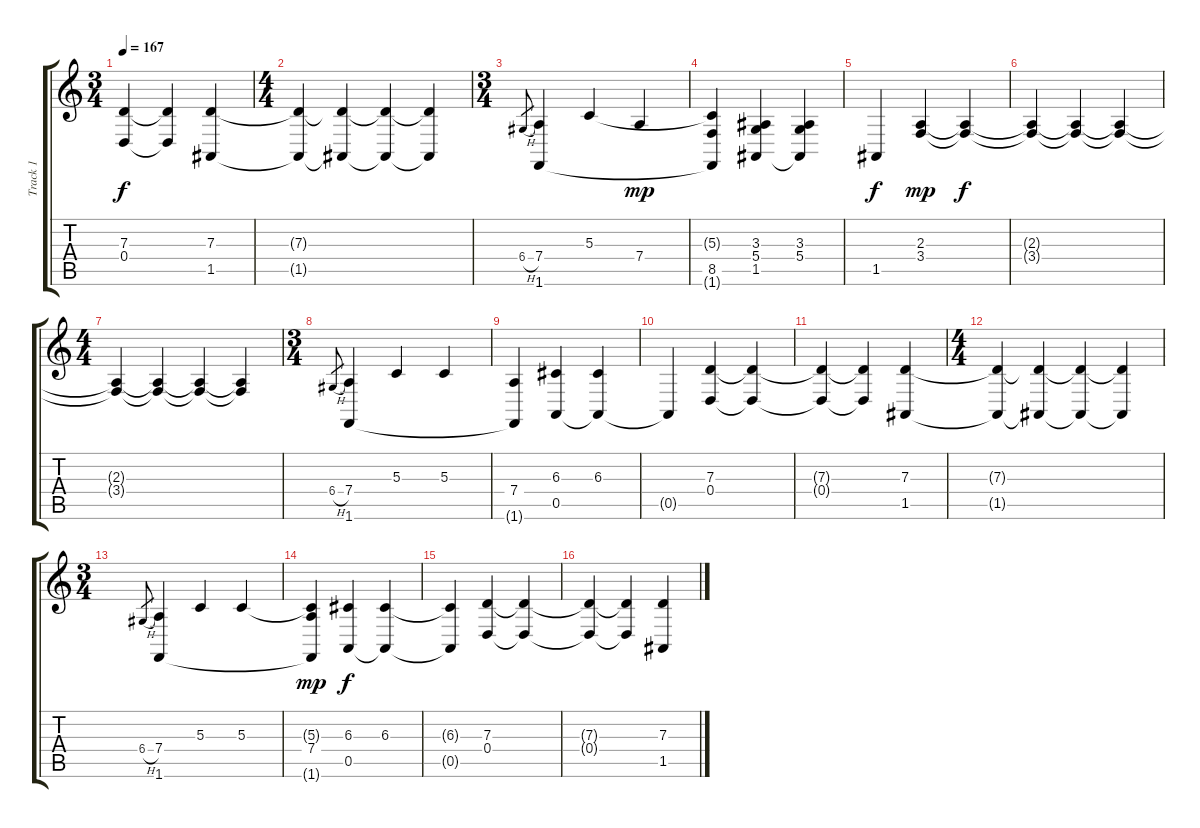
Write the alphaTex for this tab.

\track ("Track 1" "Track 1") {instrument brightacousticpiano}
\staff {score tabs}
\tuning (E4 B3 G3 D3 A2 E2) {hide}
\ts (3 4)
\tempo 167
\clef g2
\ks c
(7.3{t} 0.4{t}).4{dy f} (7.3{t} 0.4{t}).4 (7.3 1.5).4 |
\ts (4 4)
(7.3{t} 1.5{t}).4 (7.3{t} 1.5{t}).4 (7.3{t} 1.5{t}).4 (7.3{t} 1.5{t}).4 |
\ts (3 4)
6.4{h}.8{gr} (7.4 1.6).4 5.3.4 7.4.4{dy mp} |
(5.3{t} 8.5 1.6{t}).4 (3.3 5.4 1.5).4 (3.3 5.4 1.5{t}).4 |
1.5.4{dy f} (2.3 3.4).4{dy mp} (2.3{t} 3.4{t}).4{dy f} |
(2.3{t} 3.4{t}).4 (2.3{t} 3.4{t}).4 (2.3{t} 3.4{t}).4 |
\ts (4 4)
(2.3{t} 3.4{t}).4 (2.3{t} 3.4{t}).4 (2.3{t} 3.4{t}).4 (2.3{t} 3.4{t}).4 |
\ts (3 4)
6.4{h}.8{gr} (7.4 1.6).4 5.3.4 5.3.4 |
(7.4 1.6{t}).4 (6.3 0.5).4 (6.3 0.5{t}).4 |
0.5{t}.4 (7.3 0.4).4 (7.3{t} 0.4{t}).4 |
(7.3{t} 0.4{t}).4 (7.3{t} 0.4{t}).4 (7.3 1.5).4 |
\ts (4 4)
(7.3{t} 1.5{t}).4 (7.3{t} 1.5{t}).4 (7.3{t} 1.5{t}).4 (7.3{t} 1.5{t}).4 |
\ts (3 4)
6.4{h}.8{gr} (7.4 1.6).4 5.3.4 5.3.4 |
(5.3{t} 7.4 1.6{t}).4{dy mp} (6.3 0.5).4{dy f} (6.3 0.5{t}).4 |
(6.3{t} 0.5{t}).4 (7.3 0.4).4 (7.3{t} 0.4{t}).4 |
(7.3{t} 0.4{t}).4 (7.3{t} 0.4{t}).4 (7.3 1.5).4
